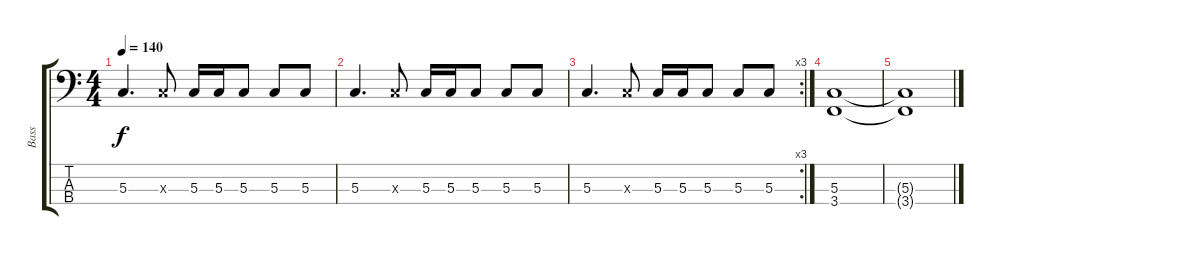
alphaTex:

\track ("Bass" "Bass") {instrument electricbasspick}
\staff {score tabs}
\tuning (F2 C2 G1 D1) {hide}
\ts (4 4)
\tempo 140
\clef f4
\ks c
5.3.4{d dy f} 5.3{x}.8 5.3.16 5.3.16 5.3.8 5.3.8 5.3.8 |
5.3.4{d} 5.3{x}.8 5.3.16 5.3.16 5.3.8 5.3.8 5.3.8 |
\rc 3
5.3.4{d} 5.3{x}.8 5.3.16 5.3.16 5.3.8 5.3.8 5.3.8 |
(5.3 3.4).1 |
(5.3{t} 3.4{t}).1
